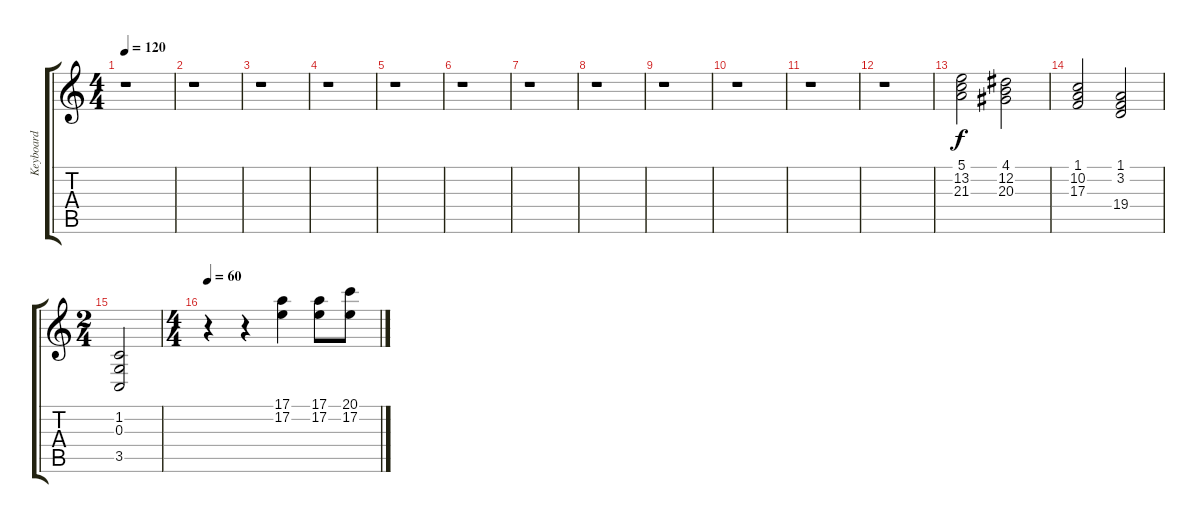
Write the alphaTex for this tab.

\track ("Keyboard" "Keyboard") {instrument electricgrandpiano}
\staff {score tabs}
\tuning (E4 B3 G3 D3 A2 E2) {hide}
\ts (4 4)
\tempo 120
\clef g2
\ks c
r.1{dy fff} |
r.1 |
r.1 |
r.1 |
r.1 |
r.1 |
r.1 |
r.1 |
r.1 |
r.1 |
r.1 |
r.1 |
(5.1 13.2 21.3).2{dy f} (4.1 12.2 20.3).2 |
(1.1 10.2 17.3).2 (1.1 3.2 19.4).2 |
\ts (2 4)
(1.2 0.3 3.5).2 |
\ts (4 4)
\tempo 60
r.4 r.4 (17.1 17.2).4 (17.1 17.2).8 (20.1 17.2).8
